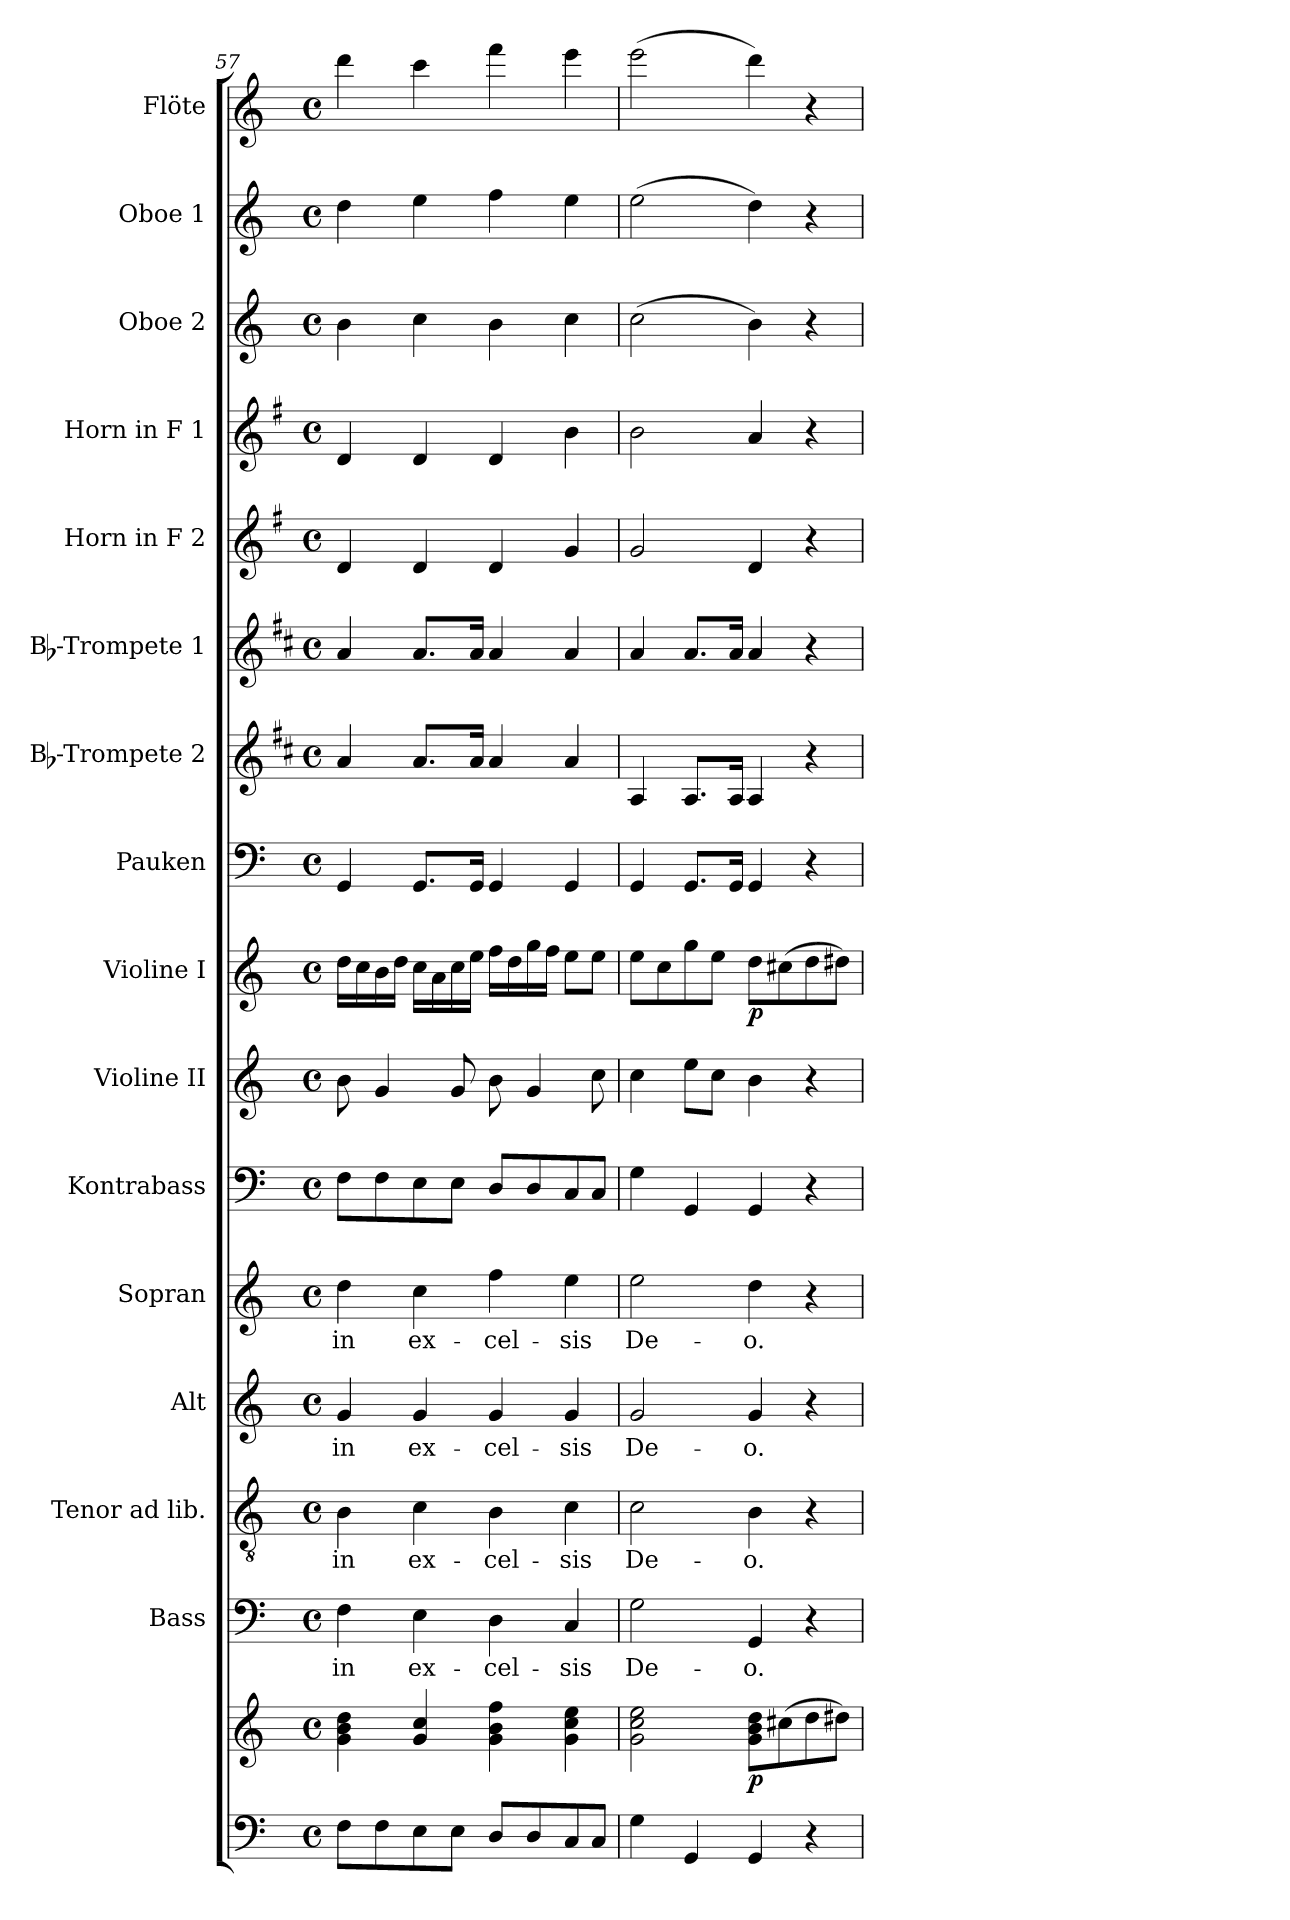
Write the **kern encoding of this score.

**kern	**kern	**dynam	**kern	**text	**kern	**text	**kern	**text	**kern	**text	**kern	**kern	**kern	**dynam	**kern	**kern	**kern	**kern	**kern	**kern	**kern	**kern
*part16	*part16	*part16	*part15	*part15	*part14	*part14	*part13	*part13	*part12	*part12	*part11	*part10	*part9	*part9	*part8	*part7	*part6	*part5	*part4	*part3	*part2	*part1
*staff17	*staff16	*staff16/17	*staff15	*staff15	*staff14	*staff14	*staff13	*staff13	*staff12	*staff12	*staff11	*staff10	*staff9	*staff9	*staff8	*staff7	*staff6	*staff5	*staff4	*staff3	*staff2	*staff1
*	*	*	*I"Bass	*	*I"Tenor ad lib.	*	*I"Alt	*	*I"Sopran	*	*I"Kontrabass	*I"Violine II	*I"Violine I	*	*I"Pauken	*I"Bb-Trompete 2	*I"Bb-Trompete 1	*I"Horn in F 2	*I"Horn in F 1	*I"Oboe 2	*I"Oboe 1	*I"Flöte
*	*	*	*I'B.	*	*I'T.	*	*I'A.	*	*I'S.	*	*I'Kb.	*I'Vl. II	*I'Vl. I	*	*I'Pk.	*I'Bb Trp. 2	*I'Bb Trp. 1	*	*	*I'Ob. 2	*I'Ob. 1	*I'Fl.
*clefF4	*clefG2	*	*clefF4	*	*clefGv2	*	*clefG2	*	*clefG2	*	*clefF4	*clefG2	*clefG2	*	*clefF4	*clefG2	*clefG2	*clefG2	*clefG2	*clefG2	*clefG2	*clefG2
*	*	*	*	*	*	*	*	*	*	*	*ITrd7c12	*	*	*	*	*ITrd1c2	*ITrd1c2	*ITrd4c7	*ITrd4c7	*	*	*
*k[]	*k[]	*	*k[]	*	*k[]	*	*k[]	*	*k[]	*	*k[]	*k[]	*k[]	*	*k[]	*k[]	*k[]	*k[]	*k[]	*k[]	*k[]	*k[]
*C:	*C:	*	*C:	*	*C:	*	*C:	*	*C:	*	*C:	*C:	*C:	*	*C:	*C:	*C:	*C:	*C:	*C:	*C:	*C:
*M4/4	*M4/4	*	*M4/4	*	*M4/4	*	*M4/4	*	*M4/4	*	*M4/4	*M4/4	*M4/4	*	*M4/4	*M4/4	*M4/4	*M4/4	*M4/4	*M4/4	*M4/4	*M4/4
*met(c)	*met(c)	*	*met(c)	*	*met(c)	*	*met(c)	*	*met(c)	*	*met(c)	*met(c)	*met(c)	*	*met(c)	*met(c)	*met(c)	*met(c)	*met(c)	*met(c)	*met(c)	*met(c)
=57	=57	=57	=57	=57	=57	=57	=57	=57	=57	=57	=57	=57	=57	=57	=57	=57	=57	=57	=57	=57	=57	=57
!	!	!	!	!LO:LY:b	!	!LO:LY:b	!	!LO:LY:b	!	!LO:LY:b	!	!	!	!	!	!	!	!	!	!	!	!
8F\L	4g\ 4b\ 4dd\	.	4F\	in	4B\	in	4g/	in	4dd\	in	8FF\L	8b\	16dd\LL	.	4GG/	4g/	4g/	4G/	4G/	4b\	4dd\	4ddd\
.	.	.	.	.	.	.	.	.	.	.	.	.	16cc\	.	.	.	.	.	.	.	.	.
8F\	.	.	.	.	.	.	.	.	.	.	8FF\	4g/	16b\	.	.	.	.	.	.	.	.	.
.	.	.	.	.	.	.	.	.	.	.	.	.	16dd\JJ	.	.	.	.	.	.	.	.	.
!	!	!	!	!LO:LY:b	!	!LO:LY:b	!	!LO:LY:b	!	!LO:LY:b	!	!	!	!	!	!	!	!	!	!	!	!
8E\	4g/ 4cc/	.	4E\	ex-	4c\	ex-	4g/	ex-	4cc\	ex-	8EE\	.	16cc\LL	.	8.GG/L	8.g/L	8.g/L	4G/	4G/	4cc\	4ee\	4ccc\
.	.	.	.	.	.	.	.	.	.	.	.	.	16a\	.	.	.	.	.	.	.	.	.
8E\J	.	.	.	.	.	.	.	.	.	.	8EE\J	8g/	16cc\	.	.	.	.	.	.	.	.	.
.	.	.	.	.	.	.	.	.	.	.	.	.	16ee\JJ	.	16GG/Jk	16g/Jk	16g/Jk	.	.	.	.	.
!	!	!	!	!LO:LY:b	!	!LO:LY:b	!	!LO:LY:b	!	!LO:LY:b	!	!	!	!	!	!	!	!	!	!	!	!
8D/L	4g\ 4b\ 4ff\	.	4D\	-cel-	4B\	-cel-	4g/	-cel-	4ff\	-cel-	8DD/L	8b\	16ff\LL	.	4GG/	4g/	4g/	4G/	4G/	4b\	4ff\	4fff\
.	.	.	.	.	.	.	.	.	.	.	.	.	16dd\	.	.	.	.	.	.	.	.	.
8D/	.	.	.	.	.	.	.	.	.	.	8DD/	4g/	16gg\	.	.	.	.	.	.	.	.	.
.	.	.	.	.	.	.	.	.	.	.	.	.	16ff\JJ	.	.	.	.	.	.	.	.	.
!	!	!	!	!LO:LY:b	!	!LO:LY:b	!	!LO:LY:b	!	!LO:LY:b	!	!	!	!	!	!	!	!	!	!	!	!
8C/	4g\ 4cc\ 4ee\	.	4C/	-sis	4c\	-sis	4g/	-sis	4ee\	-sis	8CC/	.	8ee\L	.	4GG/	4g/	4g/	4c/	4e\	4cc\	4ee\	4eee\
8C/J	.	.	.	.	.	.	.	.	.	.	8CC/J	8cc\	8ee\J	.	.	.	.	.	.	.	.	.
=58	=58	=58	=58	=58	=58	=58	=58	=58	=58	=58	=58	=58	=58	=58	=58	=58	=58	=58	=58	=58	=58	=58
!	!	!	!	!LO:LY:b	!	!LO:LY:b	!	!LO:LY:b	!	!LO:LY:b	!	!	!	!	!	!	!	!	!	!	!	!
4G\	2g\ 2cc\ 2ee\	.	2G\	De-	2c\	De-	2g/	De-	2ee\	De-	4GG\	4cc\	8ee\L	.	4GG/	4G/	4g/	2c/	2e\	(>2cc\	(>2ee\	(>2eee\
.	.	.	.	.	.	.	.	.	.	.	.	.	8cc\	.	.	.	.	.	.	.	.	.
4GG/	.	.	.	.	.	.	.	.	.	.	4GGG/	8ee\L	8gg\	.	8.GG/L	8.G/L	8.g/L	.	.	.	.	.
.	.	.	.	.	.	.	.	.	.	.	.	8cc\J	8ee\J	.	.	.	.	.	.	.	.	.
.	.	.	.	.	.	.	.	.	.	.	.	.	.	.	16GG/Jk	16G/Jk	16g/Jk	.	.	.	.	.
!	!	!LO:DY:b	!	!LO:LY:b	!	!LO:LY:b	!	!LO:LY:b	!	!LO:LY:b	!	!	!	!LO:DY:b	!	!	!	!	!	!	!	!
4GG/	8g\ 8b\ 8dd\L	p	4GG/	-o.	4B\	-o.	4g/	-o.	4dd\	-o.	4GGG/	4b\	8dd\L	p	4GG/	4G/	4g/	4G/	4d/	4b\)	4dd\)	4ddd\)
.	(>8cc#X\	.	.	.	.	.	.	.	.	.	.	.	(>8cc#X\	.	.	.	.	.	.	.	.	.
4r	8dd\	.	4r	.	4r	.	4r	.	4r	.	4r	4r	8dd\	.	4r	4r	4r	4r	4r	4r	4r	4r
.	8dd#X\J)	.	.	.	.	.	.	.	.	.	.	.	8dd#X\J)	.	.	.	.	.	.	.	.	.
=	=	=	=	=	=	=	=	=	=	=	=	=	=	=	=	=	=	=	=	=	=	=
*-	*-	*-	*-	*-	*-	*-	*-	*-	*-	*-	*-	*-	*-	*-	*-	*-	*-	*-	*-	*-	*-	*-
